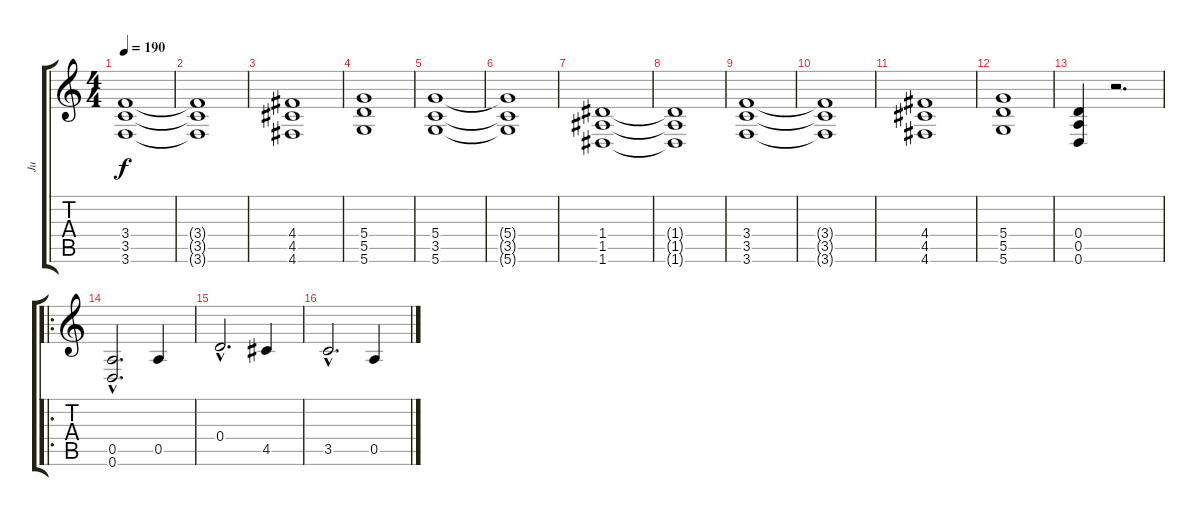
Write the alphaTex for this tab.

\track ("Ju" "Ju") {instrument distortionguitar}
\staff {score tabs}
\tuning (E4 B3 G3 D3 A2 D2) {hide}
\ts (4 4)
\tempo 190
\clef g2
\ks c
(3.4 3.5 3.6).1{dy f} |
(3.4{t} 3.5{t} 3.6{t}).1 |
(4.4 4.5 4.6).1 |
(5.4 5.5 5.6).1 |
(5.4 3.5 5.6).1 |
(5.4{t} 3.5{t} 5.6{t}).1 |
(1.4 1.5 1.6).1 |
(1.4{t} 1.5{t} 1.6{t}).1 |
(3.4 3.5 3.6).1 |
(3.4{t} 3.5{t} 3.6{t}).1 |
(4.4 4.5 4.6).1 |
(5.4 5.5 5.6).1 |
(0.4 0.5 0.6).4 r.2{d} |
\ro
(0.5{hac} 0.6{hac}).2{d} 0.5.4 |
0.4{hac}.2{d} 4.5.4 |
3.5{hac}.2{d} 0.5.4
